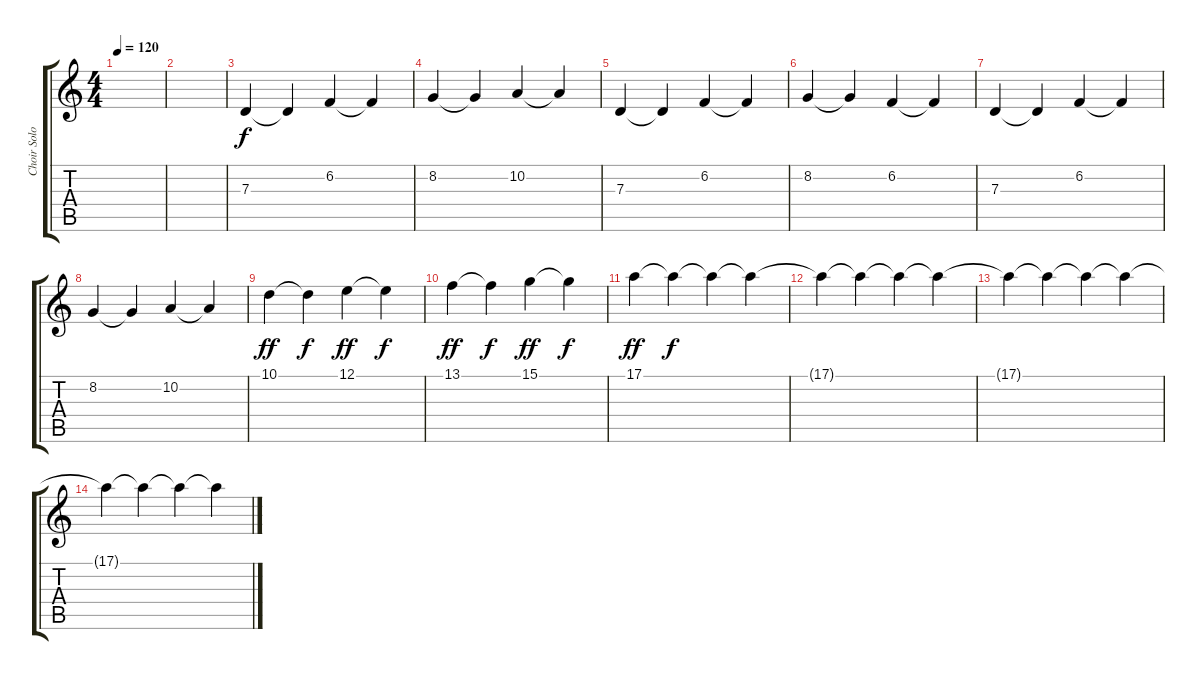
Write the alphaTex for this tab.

\track ("Choir Soloist" "Choir Solo") {instrument synthvoice}
\staff {score tabs}
\tuning (E4 B3 G3 D3 A2 E2) {hide}
\ts (4 4)
\tempo 120
\clef g2
\ks c
|
|
7.3.4 7.3{t}.4 6.2.4 6.2{t}.4 |
8.2.4 8.2{t}.4 10.2.4 10.2{t}.4 |
7.3.4 7.3{t}.4 6.2.4 6.2{t}.4 |
8.2.4 8.2{t}.4 6.2.4 6.2{t}.4 |
7.3.4 7.3{t}.4 6.2.4 6.2{t}.4 |
8.2.4 8.2{t}.4 10.2.4 10.2{t}.4 |
10.1.4{dy ff} 10.1{t}.4{dy f} 12.1.4{dy ff} 12.1{t}.4{dy f} |
13.1.4{dy ff} 13.1{t}.4{dy f} 15.1.4{dy ff} 15.1{t}.4{dy f} |
17.1.4{dy ff} 17.1{t}.4{dy f} 17.1{t}.4 17.1{t}.4 |
17.1{t}.4 17.1{t}.4 17.1{t}.4 17.1{t}.4 |
17.1{t}.4 17.1{t}.4 17.1{t}.4 17.1{t}.4 |
17.1{t}.4 17.1{t}.4 17.1{t}.4 17.1{t}.4
